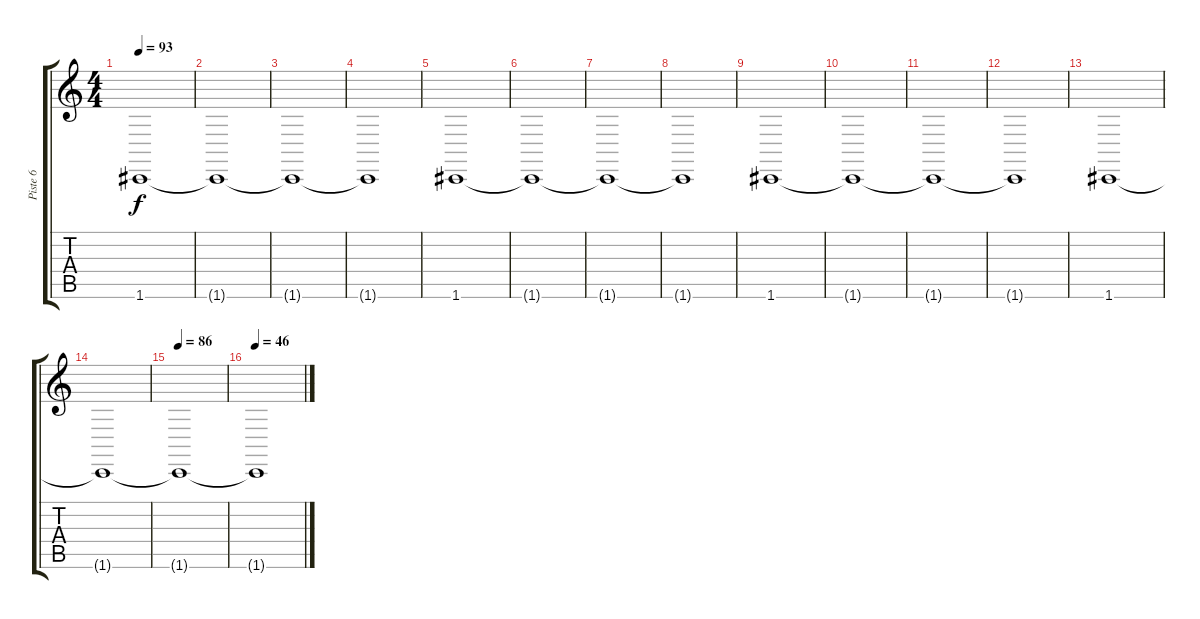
\track ("Piste 6" "Piste 6") {instrument stringensemble1}
\staff {score tabs}
\tuning (C4 G3 Eb3 Bb2 F2 C2) {hide}
\ts (4 4)
\tempo 93
\clef g2
\ks c
1.6.1{dy f} |
1.6{t}.1 |
1.6{t}.1 |
1.6{t}.1 |
1.6.1 |
1.6{t}.1 |
1.6{t}.1 |
1.6{t}.1 |
1.6.1 |
1.6{t}.1 |
1.6{t}.1 |
1.6{t}.1 |
1.6.1 |
1.6{t}.1 |
\tempo 86
1.6{t}.1 |
\tempo 46
1.6{t}.1
